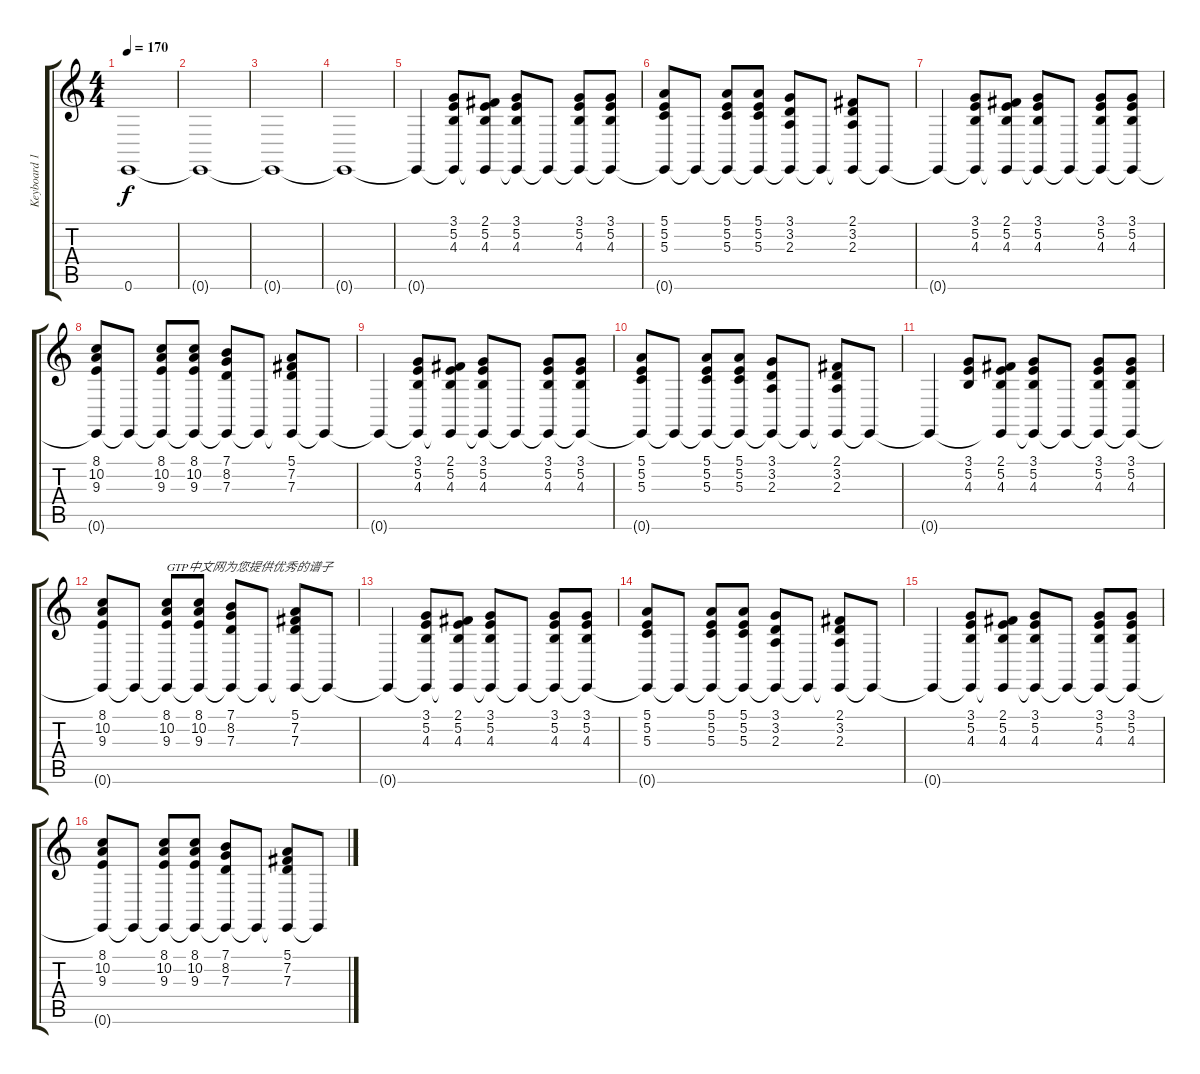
\track ("Keyboard 1." "Keyboard 1") {instrument stringensemble1}
\staff {score tabs}
\tuning (E4 B3 G3 D3 A2 E2) {hide}
\ts (4 4)
\tempo 170
\clef g2
\ks c
0.6.1{dy f instrument stringensemble1} |
0.6{t}.1 |
0.6{t}.1 |
0.6{t}.1 |
0.6{t}.4 (3.1 5.2 4.3 0.6{t}).8 (2.1 5.2 4.3 0.6{t}).8 (3.1 5.2 4.3 0.6{t}).8 0.6{t}.8 (3.1 5.2 4.3 0.6{t}).8 (3.1 5.2 4.3 0.6{t}).8 |
(5.1 5.2 5.3 0.6{t}).8 0.6{t}.8 (5.1 5.2 5.3 0.6{t}).8 (5.1 5.2 5.3 0.6{t}).8 (3.1 3.2 2.3 0.6{t}).8 0.6{t}.8 (2.1 3.2 2.3 0.6{t}).8 0.6{t}.8 |
0.6{t}.4 (3.1 5.2 4.3 0.6{t}).8 (2.1 5.2 4.3 0.6{t}).8 (3.1 5.2 4.3 0.6{t}).8 0.6{t}.8 (3.1 5.2 4.3 0.6{t}).8 (3.1 5.2 4.3 0.6{t}).8 |
(8.1 10.2 9.3 0.6{t}).8 0.6{t}.8 (8.1 10.2 9.3 0.6{t}).8 (8.1 10.2 9.3 0.6{t}).8 (7.1 8.2 7.3 0.6{t}).8 0.6{t}.8 (5.1 7.2 7.3 0.6{t}).8 0.6{t}.8 |
0.6{t}.4 (3.1 5.2 4.3 0.6{t}).8 (2.1 5.2 4.3 0.6{t}).8 (3.1 5.2 4.3 0.6{t}).8 0.6{t}.8 (3.1 5.2 4.3 0.6{t}).8 (3.1 5.2 4.3 0.6{t}).8 |
(5.1 5.2 5.3 0.6{t}).8 0.6{t}.8 (5.1 5.2 5.3 0.6{t}).8 (5.1 5.2 5.3 0.6{t}).8 (3.1 3.2 2.3 0.6{t}).8 0.6{t}.8 (2.1 3.2 2.3 0.6{t}).8 0.6{t}.8 |
0.6{t}.4 (3.1 5.2 4.3).8 (2.1 5.2 4.3 0.6{t}).8 (3.1 5.2 4.3 0.6{t}).8 0.6{t}.8 (3.1 5.2 4.3 0.6{t}).8 (3.1 5.2 4.3 0.6{t}).8 |
(8.1 10.2 9.3 0.6{t}).8 0.6{t}.8 (8.1 10.2 9.3 0.6{t}).8{txt "GTP中文网为您提供优秀的谱子"} (8.1 10.2 9.3 0.6{t}).8 (7.1 8.2 7.3 0.6{t}).8 0.6{t}.8 (5.1 7.2 7.3 0.6{t}).8 0.6{t}.8 |
0.6{t}.4 (3.1 5.2 4.3 0.6{t}).8 (2.1 5.2 4.3 0.6{t}).8 (3.1 5.2 4.3 0.6{t}).8 0.6{t}.8 (3.1 5.2 4.3 0.6{t}).8 (3.1 5.2 4.3 0.6{t}).8 |
(5.1 5.2 5.3 0.6{t}).8 0.6{t}.8 (5.1 5.2 5.3 0.6{t}).8 (5.1 5.2 5.3 0.6{t}).8 (3.1 3.2 2.3 0.6{t}).8 0.6{t}.8 (2.1 3.2 2.3 0.6{t}).8 0.6{t}.8 |
0.6{t}.4 (3.1 5.2 4.3 0.6{t}).8 (2.1 5.2 4.3 0.6{t}).8 (3.1 5.2 4.3 0.6{t}).8 0.6{t}.8 (3.1 5.2 4.3 0.6{t}).8 (3.1 5.2 4.3 0.6{t}).8 |
(8.1 10.2 9.3 0.6{t}).8 0.6{t}.8 (8.1 10.2 9.3 0.6{t}).8 (8.1 10.2 9.3 0.6{t}).8 (7.1 8.2 7.3 0.6{t}).8 0.6{t}.8 (5.1 7.2 7.3 0.6{t}).8 0.6{t}.8
